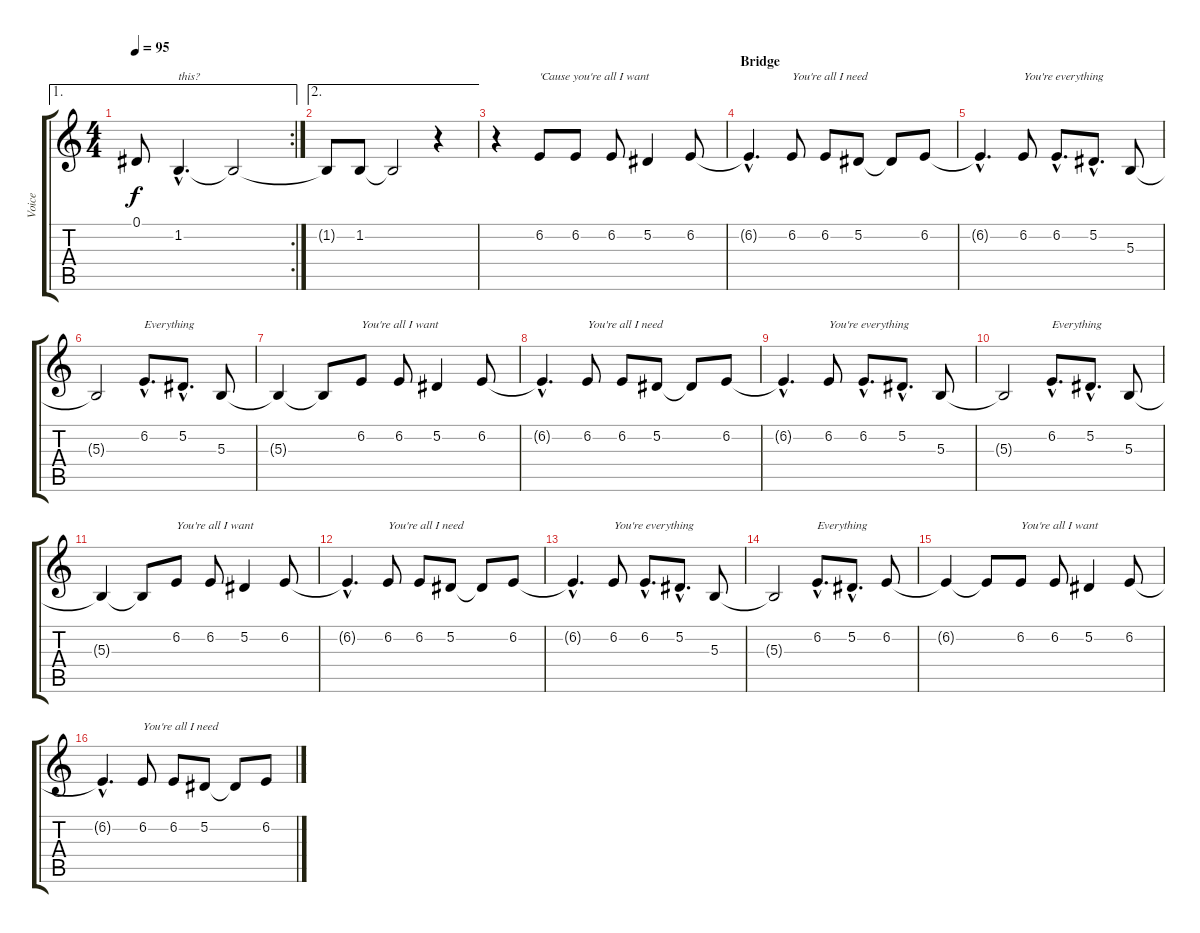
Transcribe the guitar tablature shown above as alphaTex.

\track ("Voice" "Voice") {instrument acousticgrandpiano}
\staff {score tabs}
\tuning (Eb4 Bb3 Gb3 Db3 Ab2 Eb2) {hide}
\ae 1
\rc 2
\ts (4 4)
\tempo 95
\clef g2
\ks c
0.1{t}.8{dy f} 1.2{hac}.4{d txt "this?"} 1.2{t}.2 |
\ae 2
1.2{t}.8 1.2.8 1.2{t}.2 r.4 |
r.4{volume 16 instrument clarinet} 6.2.8{txt "'Cause you're all I want"} 6.2.8 6.2.8 5.2.4 6.2.8 |
\section ("" "Bridge")
6.2{hac t}.4{d} 6.2.8{txt "You're all I need"} 6.2.8 5.2.8 5.2{t}.8 6.2.8 |
6.2{hac t}.4{d} 6.2.8{txt "You're everything"} 6.2{hac}.8{d} 5.2{hac}.8{d} 5.3.8 |
5.3{t}.2 6.2{hac}.8{d txt "Everything"} 5.2{hac}.8{d} 5.3.8 |
5.3{t}.4{volume 16 instrument clarinet} 5.3{t}.8 6.2.8{txt "You're all I want"} 6.2.8 5.2.4 6.2.8 |
6.2{hac t}.4{d} 6.2.8{txt "You're all I need"} 6.2.8 5.2.8 5.2{t}.8 6.2.8 |
6.2{hac t}.4{d} 6.2.8{txt "You're everything"} 6.2{hac}.8{d} 5.2{hac}.8{d} 5.3.8 |
5.3{t}.2 6.2{hac}.8{d txt "Everything"} 5.2{hac}.8{d} 5.3.8 |
5.3{t}.4{volume 16 instrument clarinet} 5.3{t}.8 6.2.8{txt "You're all I want"} 6.2.8 5.2.4 6.2.8 |
6.2{hac t}.4{d} 6.2.8{txt "You're all I need"} 6.2.8 5.2.8 5.2{t}.8 6.2.8 |
6.2{hac t}.4{d} 6.2.8{txt "You're everything"} 6.2{hac}.8{d} 5.2{hac}.8{d} 5.3.8 |
5.3{t}.2 6.2{hac}.8{d txt "Everything"} 5.2{hac}.8{d} 6.2.8 |
6.2{t}.4{volume 16 instrument clarinet} 6.2{t}.8 6.2.8{txt "You're all I want"} 6.2.8 5.2.4 6.2.8 |
6.2{hac t}.4{d} 6.2.8{txt "You're all I need"} 6.2.8 5.2.8 5.2{t}.8 6.2.8
